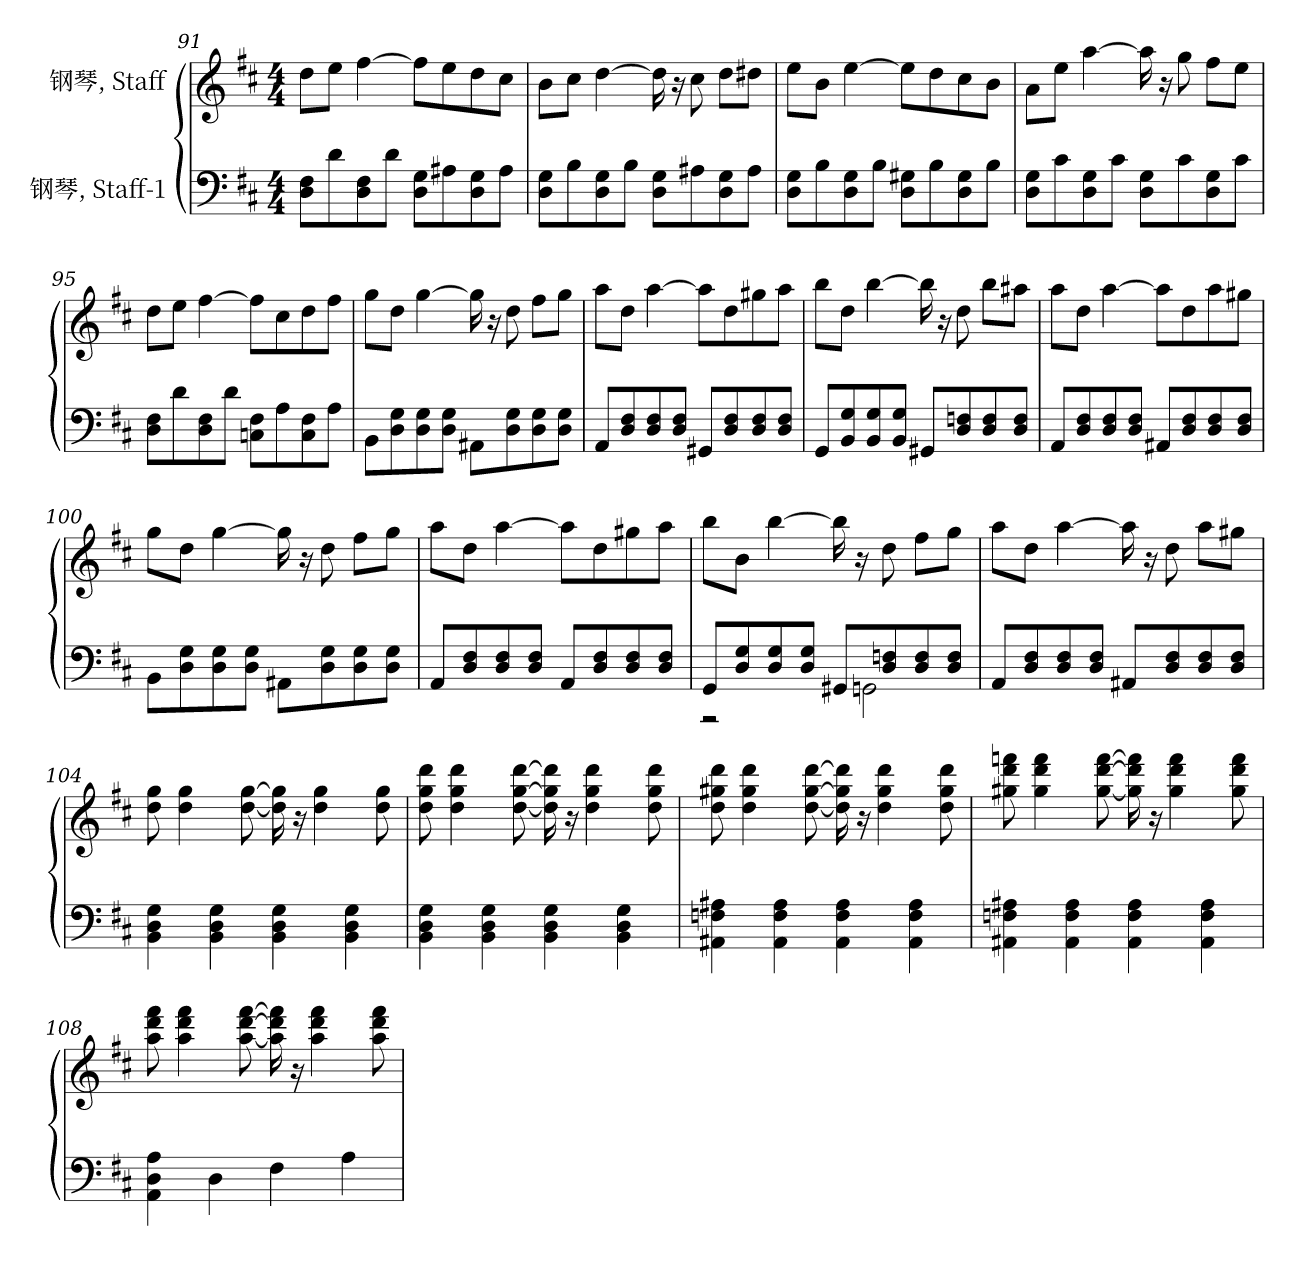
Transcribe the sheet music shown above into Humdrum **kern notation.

**kern	**kern
*part2	*part1
*staff2	*staff1
*I"钢琴, Staff-1	*I"钢琴, Staff
*clefF4	*clefG2
*k[f#c#]	*k[f#c#]
*M4/4	*M4/4
*MM208	*MM208
=91	=91
8D\ 8F#\L	8dd\L
8d\	8ee\J
8D\ 8F#\	[4ff#\
8d\J	.
8D\ 8G\L	8ff#\L]
8A#X\	8ee\
8D\ 8G\	8dd\
8A#\J	8cc#\J
=92	=92
8D\ 8G\L	8b\L
8B\	8cc#\J
8D\ 8G\	[4dd\
8B\J	.
8D\ 8G\L	16dd\]
.	16r
8A#X\	8cc#\
8D\ 8G\	8dd\L
8A#\J	8dd#X\J
!!LO:PB:g=z
=93	=93
8D\ 8G\L	8ee\L
8B\	8b\J
8D\ 8G\	[4ee\
8B\J	.
8D\ 8G#X\L	8ee\L]
8B\	8dd\
8D\ 8G#\	8cc#\
8B\J	8b\J
=94	=94
8D\ 8G\L	8a\L
8c#\	8ee\J
8D\ 8G\	[4aa\
8c#\J	.
8D\ 8G\L	16aa\]
.	16r
8c#\	8gg\
8D\ 8G\	8ff#\L
8c#\J	8ee\J
=95	=95
8D\ 8F#\L	8dd\L
8d\	8ee\J
8D\ 8F#\	[4ff#\
8d\J	.
8Cn\ 8F#\L	8ff#\L]
8A\	8cc#\
8C\ 8F#\	8dd\
8A\J	8ff#\J
=96	=96
8BB\L	8gg\L
8D\ 8G\	8dd\J
8D\ 8G\	[4gg\
8D\ 8G\J	.
8AA#X\L	16gg\]
.	16r
8D\ 8G\	8dd\
8D\ 8G\	8ff#\L
8D\ 8G\J	8gg\J
!!LO:LB:g=z
=97	=97
8AA/L	8aa\L
8D/ 8F#/	8dd\J
8D/ 8F#/	[4aa\
8D/ 8F#/J	.
8GG#X/L	8aa\L]
8D/ 8F#/	8dd\
8D/ 8F#/	8gg#X\
8D/ 8F#/J	8aa\J
=98	=98
8GG/L	8bb\L
8BB/ 8G/	8dd\J
8BB/ 8G/	[4bb\
8BB/ 8G/J	.
8GG#X/L	16bb\]
.	16r
8D/ 8Fn/	8dd\
8D/ 8F/	8bb\L
8D/ 8F/J	8aa#X\J
=99	=99
8AA/L	8aa\L
8D/ 8F#/	8dd\J
8D/ 8F#/	[4aa\
8D/ 8F#/J	.
8AA#X/L	8aa\L]
8D/ 8F#/	8dd\
8D/ 8F#/	8aa\
8D/ 8F#/J	8gg#X\J
=100	=100
8BB\L	8gg\L
8D\ 8G\	8dd\J
8D\ 8G\	[4gg\
8D\ 8G\J	.
8AA#X\L	16gg\]
.	16r
8D\ 8G\	8dd\
8D\ 8G\	8ff#\L
8D\ 8G\J	8gg\J
!!LO:LB:g=z
=101	=101
8AA/L	8aa\L
8D/ 8F#/	8dd\J
8D/ 8F#/	[4aa\
8D/ 8F#/J	.
8AA/L	8aa\L]
8D/ 8F#/	8dd\
8D/ 8F#/	8gg#X\
8D/ 8F#/J	8aa\J
=102	=102
*^	*
8GG/L	2r	8bb\L
8D/ 8G/	.	8b\J
8D/ 8G/	.	[4bb\
8D/ 8G/J	.	.
8GG#X/L	2GGn\	16bb\]
.	.	16r
8D/ 8Fn/	.	8dd\
8D/ 8F/	.	8ff#\L
8D/ 8F/J	.	8gg\J
*v	*v	*
=103	=103
8AA/L	8aa\L
8D/ 8F#/	8dd\J
8D/ 8F#/	[4aa\
8D/ 8F#/J	.
8AA#X/L	16aa\]
.	16r
8D/ 8F#/	8dd\
8D/ 8F#/	8aa\L
8D/ 8F#/J	8gg#X\J
=104	=104
4BB\ 4D\ 4G\	8dd\ 8gg\
.	4dd\ 4gg\
4BB\ 4D\ 4G\	.
.	[8dd\ [8gg\
4BB\ 4D\ 4G\	16dd\] 16gg\]
.	16r
.	4dd\ 4gg\
4BB\ 4D\ 4G\	.
.	8dd\ 8gg\
!!LO:LB:g=z
=105	=105
4BB\ 4D\ 4G\	8dd\ 8gg\ 8ddd\
.	4dd\ 4gg\ 4ddd\
4BB\ 4D\ 4G\	.
.	[8dd\ [8gg\ [8ddd\
4BB\ 4D\ 4G\	16dd\] 16gg\] 16ddd\]
.	16r
.	4dd\ 4gg\ 4ddd\
4BB\ 4D\ 4G\	.
.	8dd\ 8gg\ 8ddd\
=106	=106
4AA#X\ 4Fn\ 4A#X\	8dd\ 8gg#X\ 8ddd\
.	4dd\ 4gg#\ 4ddd\
4AA#\ 4F\ 4A#\	.
.	[8dd\ [8gg#\ [8ddd\
4AA#\ 4F\ 4A#\	16dd\] 16gg#\] 16ddd\]
.	16r
.	4dd\ 4gg#\ 4ddd\
4AA#\ 4F\ 4A#\	.
.	8dd\ 8gg#\ 8ddd\
=107	=107
4AA#X\ 4Fn\ 4A#X\	8gg#X\ 8ddd\ 8fffn\
.	4gg#\ 4ddd\ 4fff\
4AA#\ 4F\ 4A#\	.
.	[8gg#\ [8ddd\ [8fff\
4AA#\ 4F\ 4A#\	16gg#\] 16ddd\] 16fff\]
.	16r
.	4gg#\ 4ddd\ 4fff\
4AA#\ 4F\ 4A#\	.
.	8gg#\ 8ddd\ 8fff\
=108	=108
4AA\ 4D\ 4A\	8aa\ 8ddd\ 8fff#\
.	4aa\ 4ddd\ 4fff#\
4D\	.
.	[8aa\ [8ddd\ [8fff#\
4F#\	16aa\] 16ddd\] 16fff#\]
.	16r
.	4aa\ 4ddd\ 4fff#\
4A\	.
.	8aa\ 8ddd\ 8fff#\
=	=
*-	*-
